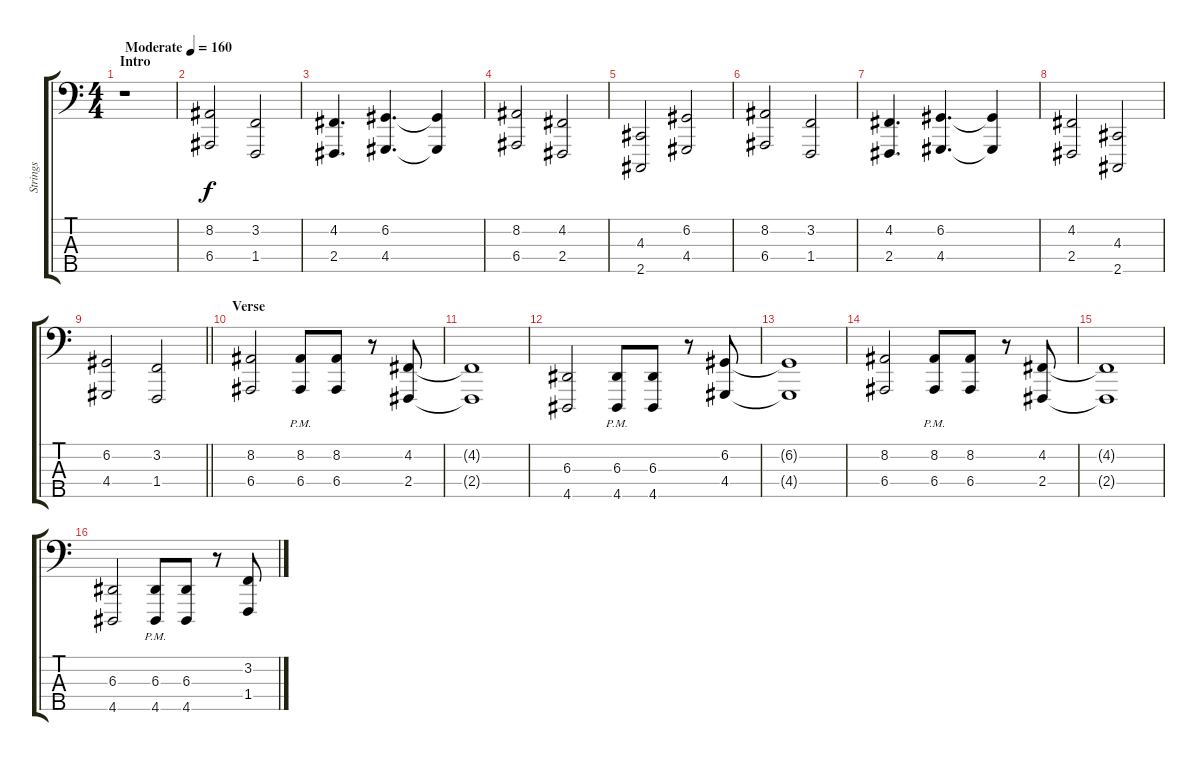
\track ("Strings " "Strings ") {instrument stringensemble1}
\staff {score tabs}
\tuning (G2 D2 A1 E1 B0) {hide}
\ts (4 4)
\section ("" "Intro ")
\tempo (160 "Moderate")
\clef f4
\ks c
r.1{dy f instrument stringensemble1} |
(8.2 6.4).2 (3.2 1.4).2 |
(4.2 2.4).4{d} (6.2 4.4).4{d} (6.2{t} 4.4{t}).4 |
(8.2 6.4).2 (4.2 2.4).2 |
(4.3 2.5).2 (6.2 4.4).2 |
(8.2 6.4).2 (3.2 1.4).2 |
(4.2 2.4).4{d} (6.2 4.4).4{d} (6.2{t} 4.4{t}).4 |
(4.2 2.4).2 (4.3 2.5).2 |
\barLineRight lightlight
(6.2 4.4).2 (3.2 1.4).2 |
\section ("" "Verse ")
(8.2 6.4).2 (8.2{pm} 6.4{pm}).8 (8.2 6.4).8 r.8 (4.2 2.4).8 |
(4.2{t} 2.4{t}).1 |
(6.3 4.5).2 (6.3{pm} 4.5{pm}).8 (6.3 4.5).8 r.8 (6.2 4.4).8 |
(6.2{t} 4.4{t}).1 |
(8.2 6.4).2 (8.2{pm} 6.4{pm}).8 (8.2 6.4).8 r.8 (4.2 2.4).8 |
(4.2{t} 2.4{t}).1 |
(6.3 4.5).2 (6.3{pm} 4.5{pm}).8 (6.3 4.5).8 r.8 (3.2 1.4).8
